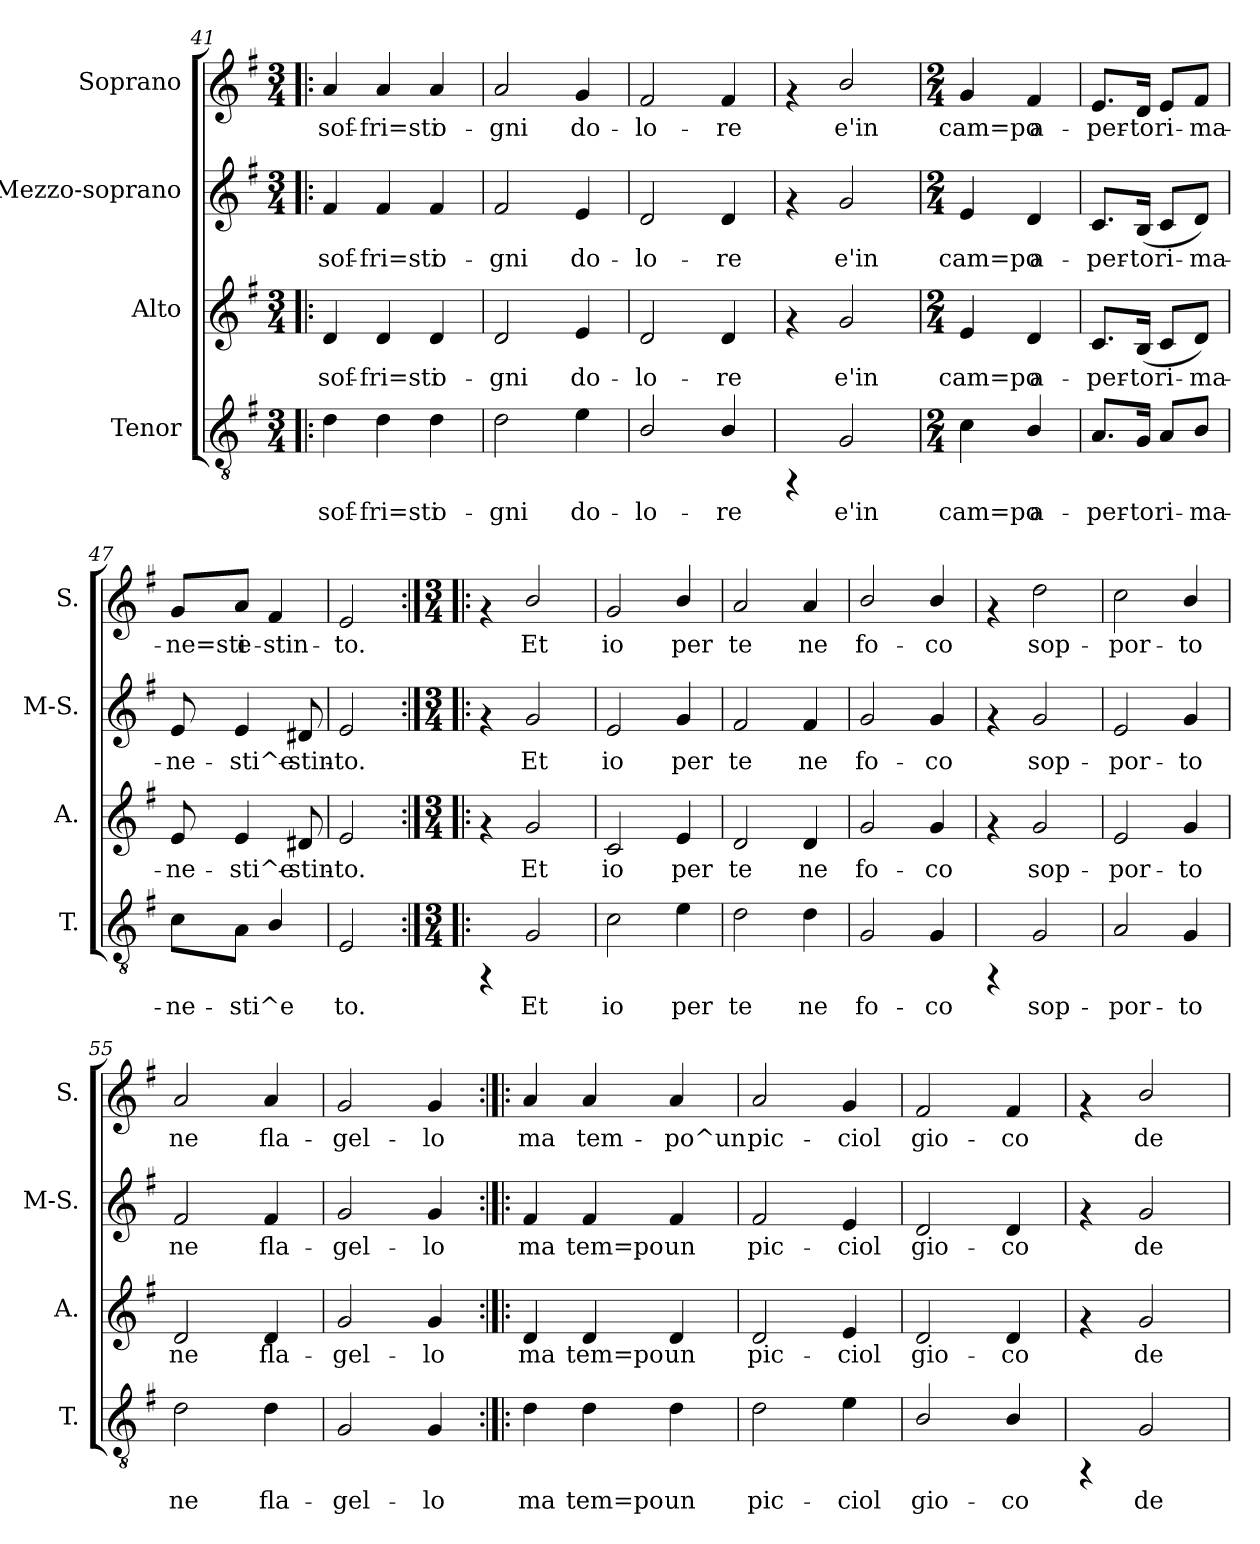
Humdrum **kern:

**kern	**text	**kern	**text	**kern	**text	**kern	**text
*part4	*part4	*part3	*part3	*part2	*part2	*part1	*part1
*staff4	*staff4	*staff3	*staff3	*staff2	*staff2	*staff1	*staff1
*I"Tenor	*	*I"Alto	*	*I"Mezzo-soprano	*	*I"Soprano	*
*I'T.	*	*I'A.	*	*I'M-S.	*	*I'S.	*
!!LO:PB:g=z
*clefGv2	*	*clefG2	*	*clefG2	*	*clefG2	*
*k[f#]	*	*k[f#]	*	*k[f#]	*	*k[f#]	*
*G:	*	*G:	*	*G:	*	*G:	*
*M3/4	*	*M3/4	*	*M3/4	*	*M3/4	*
=41!|:	=41!|:	=41!|:	=41!|:	=41!|:	=41!|:	=41!|:	=41!|:
!	!LO:LY:a:cj	!	!LO:LY:b:cj	!	!LO:LY:b:cj	!	!LO:LY:b:cj
4d\	sof-	4d/	sof-	4f#/	sof-	4a/	sof-
!	!LO:LY:a:cj	!	!LO:LY:b:cj	!	!LO:LY:b:cj	!	!LO:LY:b:cj
4d\	-fri=sti	4d/	-fri=sti	4f#/	-fri=sti	4a/	-fri=sti
!	!LO:LY:a:cj	!	!LO:LY:b:cj	!	!LO:LY:b:cj	!	!LO:LY:b:cj
4d\	o-	4d/	o-	4f#/	o-	4a/	o-
=42	=42	=42	=42	=42	=42	=42	=42
!	!LO:LY:a:cj	!	!LO:LY:b:cj	!	!LO:LY:b:cj	!	!LO:LY:b:cj
2d\	-gni	2d/	-gni	2f#/	-gni	2a/	-gni
!	!LO:LY:a:cj	!	!LO:LY:b:cj	!	!LO:LY:b:cj	!	!LO:LY:b:cj
4e\	do-	4e/	do-	4e/	do-	4g/	do-
=43	=43	=43	=43	=43	=43	=43	=43
!	!LO:LY:a:cj	!	!LO:LY:b:cj	!	!LO:LY:b:cj	!	!LO:LY:b:cj
2B/	-lo-	2d/	-lo-	2d/	-lo-	2f#/	-lo-
!	!LO:LY:a:cj	!	!LO:LY:b:cj	!	!LO:LY:b:cj	!	!LO:LY:b:cj
4B/	-re	4d/	-re	4d/	-re	4f#/	-re
=44	=44	=44	=44	=44	=44	=44	=44
4rFF	.	4rf	.	4rf	.	4rf	.
!	!LO:LY:a:cj	!	!LO:LY:b:cj	!	!LO:LY:b:cj	!	!LO:LY:b:cj
2G/	e'in	2g/	e'in	2g/	e'in	2b/	e'in
=45	=45	=45	=45	=45	=45	=45	=45
*M2/4	*	*M2/4	*	*M2/4	*	*M2/4	*
!	!LO:LY:a:cj	!	!LO:LY:b:cj	!	!LO:LY:b:cj	!	!LO:LY:b:cj
4c\	cam=po	4e/	cam=po	4e/	cam=po	4g/	cam=po
!	!LO:LY:a:cj	!	!LO:LY:b:cj	!	!LO:LY:b:cj	!	!LO:LY:b:cj
4B/	a-	4d/	a-	4d/	a-	4f#/	a-
=46	=46	=46	=46	=46	=46	=46	=46
!	!LO:LY:a:cj	!	!LO:LY:b:cj	!	!LO:LY:b:cj	!	!LO:LY:b:cj
8.A/L	-per-	8.c/L	-per-	8.c/L	-per-	8.e/L	-per-
!	!LO:LY:a:cj	!	!LO:LY:b:cj	!	!LO:LY:b:cj	!	!LO:LY:b:cj
16G/J	-to	(>16B/J	-to	(>16B/J	-to	16d/J	-to
!	!LO:LY:a:cj	!	!LO:LY:b:cj	!	!LO:LY:b:cj	!	!LO:LY:b:cj
8A/L	ri-	8c/L	ri-	8c/L	ri-	8e/L	ri-
!	!LO:LY:a:cj	!	!LO:LY:b:cj	!	!LO:LY:b:cj	!	!LO:LY:b:cj
8B/J	-ma-	8d/J)	-ma-	8d/J)	-ma-	8f#/J	-ma-
=47	=47	=47	=47	=47	=47	=47	=47
!	!LO:LY:a:cj	!	!LO:LY:b:cj	!	!LO:LY:b:cj	!	!LO:LY:b:cj
8c\L	-ne-	8e/	-ne-	8e/	-ne-	8g/L	-ne=sti
!	!LO:LY:a:cj	!	!LO:LY:b:cj	!	!LO:LY:b:cj	!	!LO:LY:b:cj
8A\J	-sti^e-	4e/	-sti^e-	4e/	-sti^e-	8a/J	e-
!	!LO:LY:a:cj	!	!	!	!	!	!LO:LY:b:cj
4B/	--	.	.	.	.	4f#/	-stin-
!	!	!	!LO:LY:b:cj	!	!LO:LY:b:cj	!	!
.	.	8d#X/	-stin-	8d#X/	-stin-	.	.
=48	=48	=48	=48	=48	=48	=48	=48
!	!LO:LY:a:cj	!	!LO:LY:b:cj	!	!LO:LY:b:cj	!	!LO:LY:b:cj
2E/	-to.	2e/	-to.	2e/	-to.	2e>/	-to.
!!LO:LB:g=z
=49:|!|:	=49:|!|:	=49:|!|:	=49:|!|:	=49:|!|:	=49:|!|:	=49:|!|:	=49:|!|:
*M3/4	*	*M3/4	*	*M3/4	*	*M3/4	*
4rFF	.	4rf	.	4rf	.	4rf	.
!	!LO:LY:a:cj	!	!LO:LY:b:cj	!	!LO:LY:b:cj	!	!LO:LY:b:cj
2G/	Et	2g/	Et	2g/	Et	2b/	Et
=50	=50	=50	=50	=50	=50	=50	=50
!	!LO:LY:a:cj	!	!LO:LY:b:cj	!	!LO:LY:b:cj	!	!LO:LY:b:cj
2c\	io	2c/	io	2e/	io	2g/	io
!	!LO:LY:a:cj	!	!LO:LY:b:cj	!	!LO:LY:b:cj	!	!LO:LY:b:cj
4e\	per	4e/	per	4g/	per	4b/	per
=51	=51	=51	=51	=51	=51	=51	=51
!	!LO:LY:a:cj	!	!LO:LY:b:cj	!	!LO:LY:b:cj	!	!LO:LY:b:cj
2d\	te	2d/	te	2f#/	te	2a/	te
!	!LO:LY:a:cj	!	!LO:LY:b:cj	!	!LO:LY:b:cj	!	!LO:LY:b:cj
4d\	ne	4d/	ne	4f#/	ne	4a/	ne
=52	=52	=52	=52	=52	=52	=52	=52
!	!LO:LY:a:cj	!	!LO:LY:b:cj	!	!LO:LY:b:cj	!	!LO:LY:b:cj
2G/	fo-	2g/	fo-	2g/	fo-	2b/	fo-
!	!LO:LY:a:cj	!	!LO:LY:b:cj	!	!LO:LY:b:cj	!	!LO:LY:b:cj
4G/	-co	4g/	-co	4g/	-co	4b/	-co
=53	=53	=53	=53	=53	=53	=53	=53
4rFF	.	4rf	.	4rf	.	4rf	.
!	!LO:LY:a:cj	!	!LO:LY:b:cj	!	!LO:LY:b:cj	!	!LO:LY:b:cj
2G/	sop-	2g/	sop-	2g/	sop-	2dd\	sop-
=54	=54	=54	=54	=54	=54	=54	=54
!	!LO:LY:a:cj	!	!LO:LY:b:cj	!	!LO:LY:b:cj	!	!LO:LY:b:cj
2A/	-por-	2e/	-por-	2e/	-por-	2cc\	-por-
!	!LO:LY:a:cj	!	!LO:LY:b:cj	!	!LO:LY:b:cj	!	!LO:LY:b:cj
4G/	-to	4g/	-to	4g/	-to	4b/	-to
=55	=55	=55	=55	=55	=55	=55	=55
!	!LO:LY:a:cj	!	!LO:LY:b:cj	!	!LO:LY:b:cj	!	!LO:LY:b:cj
2d\	ne	2d/	ne	2f#/	ne	2a/	ne
!	!LO:LY:a:cj	!	!LO:LY:b:cj	!	!LO:LY:b:cj	!	!LO:LY:b:cj
4d\	fla-	4d/	fla-	4f#/	fla-	4a/	fla-
=56	=56	=56	=56	=56	=56	=56	=56
!	!LO:LY:a:cj	!	!LO:LY:b:cj	!	!LO:LY:b:cj	!	!LO:LY:b:cj
2G/	-gel-	2g/	-gel-	2g/	-gel-	2g/	-gel-
!	!LO:LY:a:cj	!	!LO:LY:b:cj	!	!LO:LY:b:cj	!	!LO:LY:b:cj
4G/	-lo	4g/	-lo	4g/	-lo	4g/	-lo
!!LO:PB:g=z
=57:|!|:	=57:|!|:	=57:|!|:	=57:|!|:	=57:|!|:	=57:|!|:	=57:|!|:	=57:|!|:
!	!LO:LY:a:cj	!	!LO:LY:b:cj	!	!LO:LY:b:cj	!	!LO:LY:b:cj
4d\	ma	4d/	ma	4f#/	ma	4a/	ma
!	!LO:LY:a:cj	!	!LO:LY:b:cj	!	!LO:LY:b:cj	!	!LO:LY:b:cj
4d\	tem=po	4d/	tem=po	4f#/	tem=po	4a/	tem-
!	!LO:LY:a:cj	!	!LO:LY:b:cj	!	!LO:LY:b:cj	!	!LO:LY:b:cj
4d\	un	4d/	un	4f#/	un	4a/	-po^un
=58	=58	=58	=58	=58	=58	=58	=58
!	!LO:LY:a:cj	!	!LO:LY:b:cj	!	!LO:LY:b:cj	!	!LO:LY:b:cj
2d\	pic-	2d/	pic-	2f#/	pic-	2a/	pic-
!	!LO:LY:a:cj	!	!LO:LY:b:cj	!	!LO:LY:b:cj	!	!LO:LY:b:cj
4e\	-ciol	4e/	-ciol	4e/	-ciol	4g/	-ciol
=59	=59	=59	=59	=59	=59	=59	=59
!	!LO:LY:a:cj	!	!LO:LY:b:cj	!	!LO:LY:b:cj	!	!LO:LY:b:cj
2B/	gio-	2d/	gio-	2d/	gio-	2f#/	gio-
!	!LO:LY:a:cj	!	!LO:LY:b:cj	!	!LO:LY:b:cj	!	!LO:LY:b:cj
4B/	-co	4d/	-co	4d/	-co	4f#/	-co
=60	=60	=60	=60	=60	=60	=60	=60
4rFF	.	4rf	.	4rf	.	4rf	.
!	!LO:LY:a:cj	!	!LO:LY:b:cj	!	!LO:LY:b:cj	!	!LO:LY:b:cj
2G/	de	2g/	de	2g/	de	2b/	de
=	=	=	=	=	=	=	=
*-	*-	*-	*-	*-	*-	*-	*-
